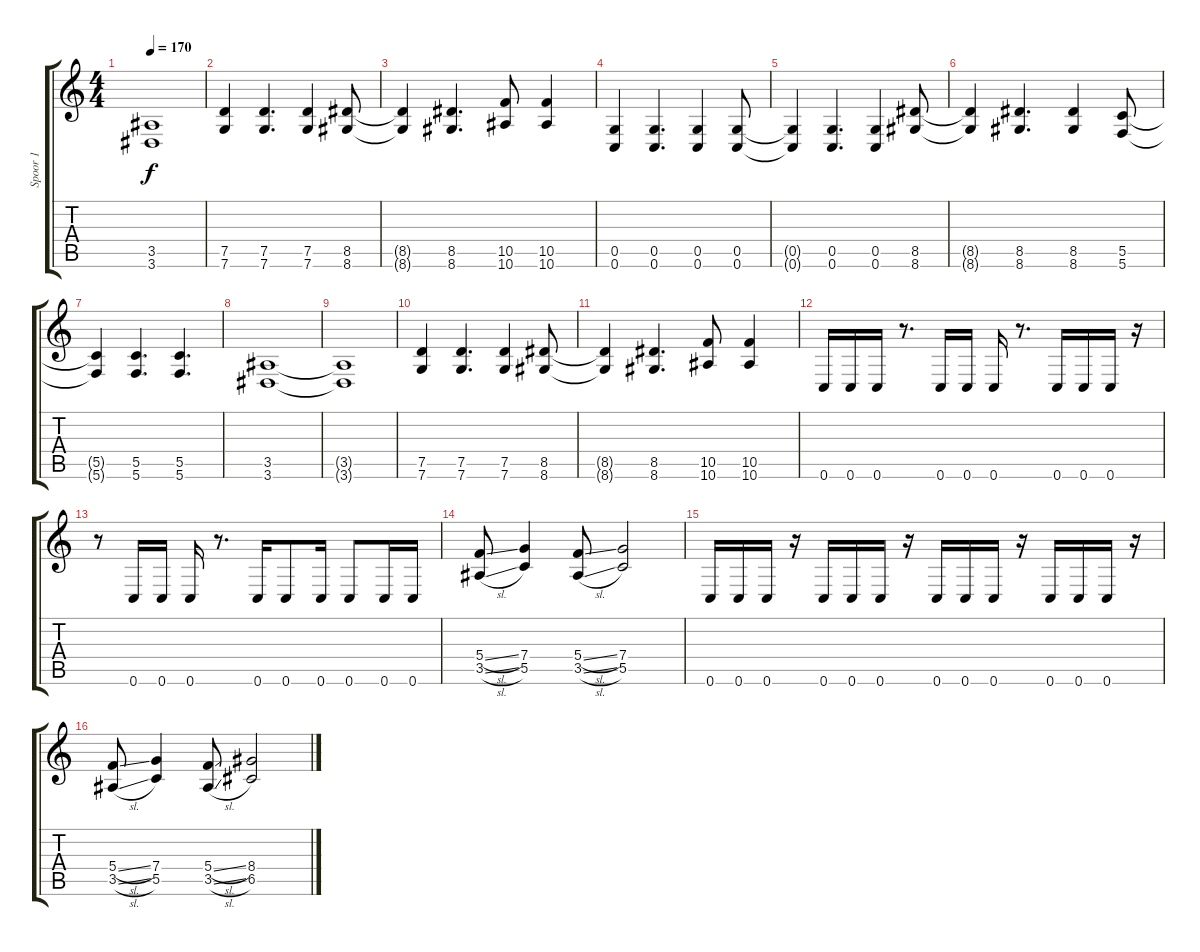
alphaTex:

\track ("Spoor 1" "Spoor 1") {instrument distortionguitar}
\staff {score tabs}
\tuning (D4 A3 F3 C3 G2 C2) {hide}
\ts (4 4)
\tempo 170
\clef g2
\ks c
(3.5{t} 3.6{t}).1{dy f} |
(7.5 7.6).4 (7.5 7.6).4{d} (7.5 7.6).4 (8.5 8.6).8 |
(8.5{t} 8.6{t}).4 (8.5 8.6).4{d} (10.5 10.6).8 (10.5 10.6).4 |
(0.5 0.6).4 (0.5 0.6).4{d} (0.5 0.6).4 (0.5 0.6).8 |
(0.5{t} 0.6{t}).4 (0.5 0.6).4{d} (0.5 0.6).4 (8.5 8.6).8 |
(8.5{t} 8.6{t}).4 (8.5 8.6).4{d} (8.5 8.6).4 (5.5 5.6).8 |
(5.5{t} 5.6{t}).4 (5.5 5.6).4{d} (5.5 5.6).4{d} |
(3.5 3.6).1 |
(3.5{t} 3.6{t}).1 |
(7.5 7.6).4 (7.5 7.6).4{d} (7.5 7.6).4 (8.5 8.6).8 |
(8.5{t} 8.6{t}).4 (8.5 8.6).4{d} (10.5 10.6).8 (10.5 10.6).4 |
0.6.16 0.6.16 0.6.16 r.8{d} 0.6.16 0.6.16 0.6.16 r.8{d} 0.6.16 0.6.16 0.6.16 r.16 |
r.8 0.6.16 0.6.16 0.6.16 r.8{d} 0.6.16 0.6.8 0.6.16 0.6.8 0.6.16 0.6.16 |
(5.4{sl} 3.5{sl}).8 (7.4 5.5).4 (5.4{sl} 3.5{sl}).8 (7.4 5.5).2 |
0.6.16 0.6.16 0.6.16 r.16 0.6.16 0.6.16 0.6.16 r.16 0.6.16 0.6.16 0.6.16 r.16 0.6.16 0.6.16 0.6.16 r.16 |
(5.4{sl} 3.5{sl}).8 (7.4 5.5).4 (5.4{sl} 3.5{sl}).8 (8.4 6.5).2
